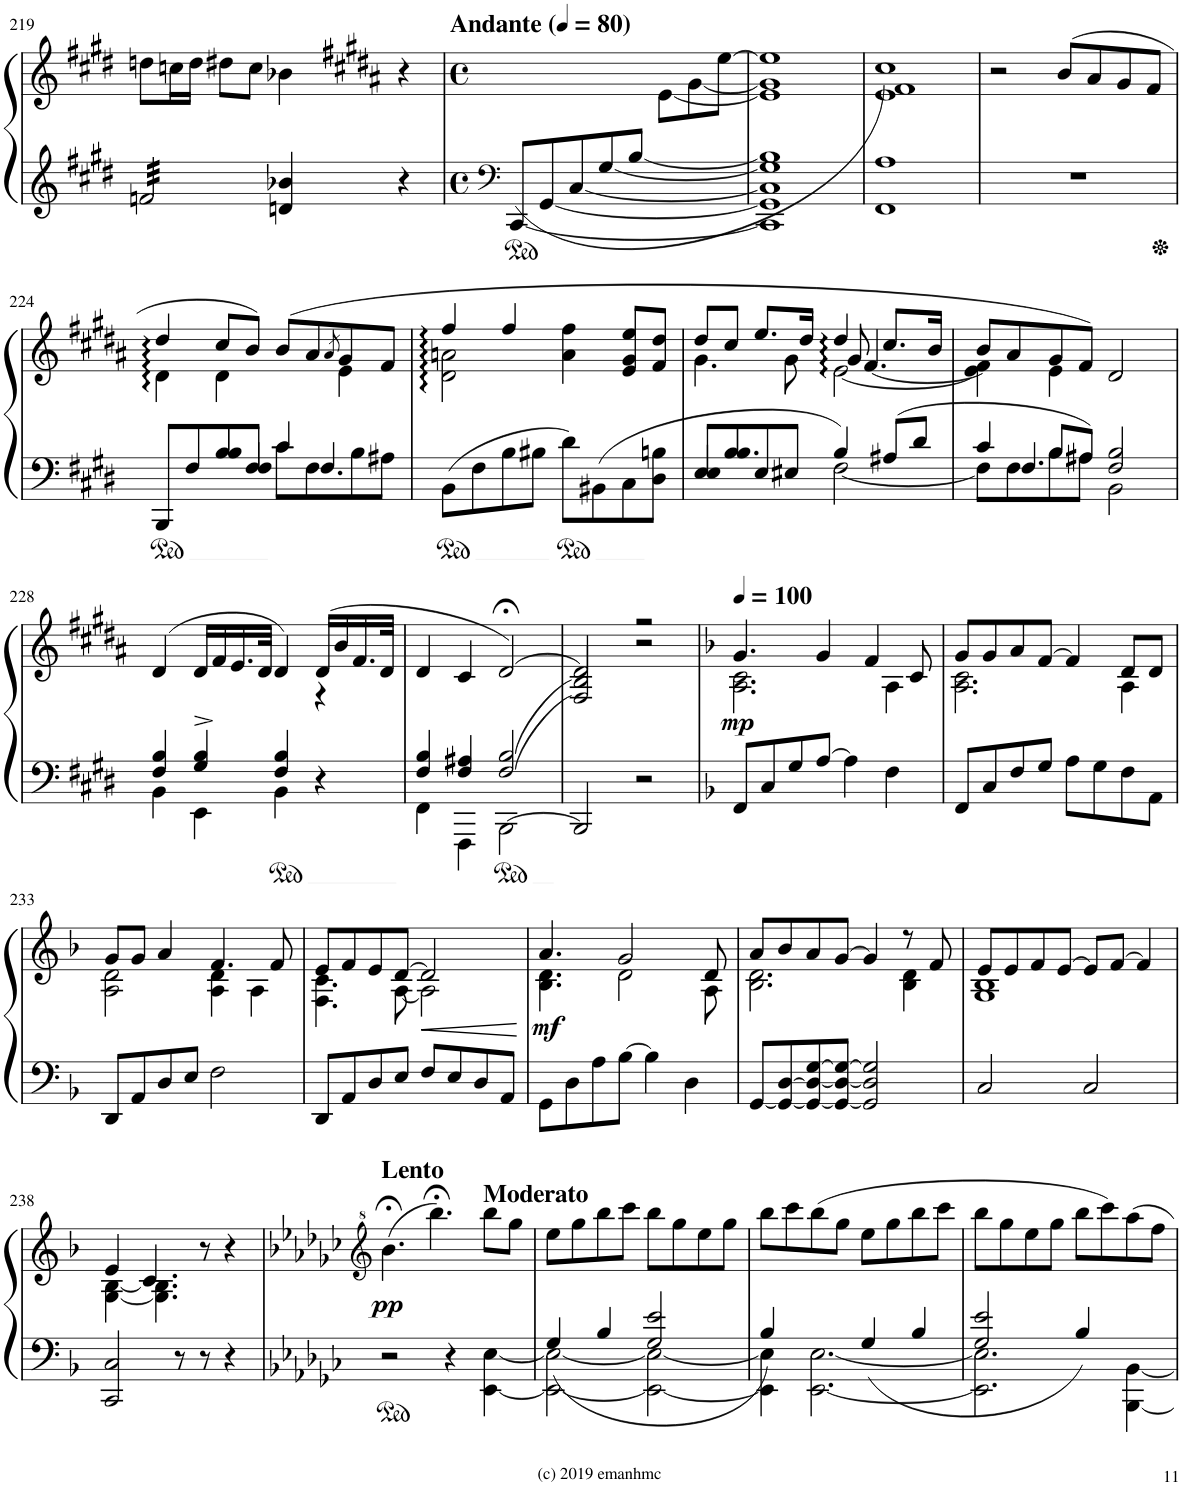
**kern	**kern	**dynam
*part1	*part1	*part1
*staff2	*staff1	*staff1/2
*I"Piano	*	*
*I'Pno.	*	*
!!LO:PB:g=z
*clefF4	*clefG2	*
*k[f#c#g#d#]	*k[f#c#g#d#]	*
*M4/4	*M4/4	*
*met(c)	*met(c)	*
=219	=219	=219
2fn@32@/	8ddn\L	.
.	16ccn\L	.
.	16dd\JJ	.
.	8dd#X\L	.
.	8cc\J	.
4dn/ 4b-X/	4b-X\	.
4r	4r	.
=220	=220	=220
*clefF4	*	*
*M4/4	*M4/4	*
*met(c)	*met(c)	*
*	*MM80	*
*	*^	*
!	!LO:TX:a:B:t=Andante	!	!
([8CC#/L	1ryy	8ryy	.
*	*v	*v	*
[8GG#/	.	.
[8C#/	.	.
[8G#/	.	.
[8B/J	.	.
*	*^	*
4.ryy	.	[<8e\L	.
.	.	[<8g#\	.
.	.	[8ee\J	.
*	*v	*v	*
=221	=221	=221
1CC#] 1GG#] 1C#] 1G#] 1B]	1e] 1g#] 1ee]	.
=222	=222	=222
1FF# 1A	1e 1f# 1cc#)	.
=223	=223	=223
1r	2r	.
.	(>8b/L	.
.	8a#/	.
.	8g#/	.
.	8f#/J	.
!!LO:LB:g=z
=224	=224	=224
*^	*^	*
*	*^	*	*	*
8BBB/L	4ryy	4.ryy	4dd#/	4d#\	.
8F#/	.	.	.	.	.
8B/	4B/	.	8cc#/L	4d#\	.
8F#/J	.	4F#/	8b/J)	.	.
8c#\L	4c#/	.	(8b/L	4ryy	.
8F#\	.	4.F#/	8a#/	.	.
.	.	.	8qa#/	.	.
8B\	4ryy	.	8g#/	4e\	.
8A#X\J	.	.	8f#/J	.	.
*v	*v	*v	*	*	*
=225	=225	=225	=225
*	*	*^	*
8BB\L	4ff#/	2d#\ 2an\	2d# 2an 2ff#	.
8F#\	.	.	.	.
8B\	4ff#/	.	.	.
8B#X\J	.	.	.	.
8d#\L	4a\ 4ff#\	2ryy	2ryy	.
8BB#X\	.	.	.	.
8C#\	8e/ 8g#/ 8ee/L	.	.	.
8D#\ 8Bn\J	8f#/ 8dd#/J	.	.	.
=226	=226	=226	=226	=226
*^	*	*	*	*
*	*^	*	*	*	*
8E/L	4E/	8ryy	8dd#/L	4.g#\	2ryy	.
8B/	.	4.B/	8cc#/J	.	.	.
8E/	4ryy	.	8.ee/L	.	.	.
8E#X/J	.	.	.	8g#\	.	.
.	.	.	16dd#/Jk	.	.	.
4B/	[2F#\	2ryy	4dd#/	[2e\	8g#/	.
.	.	.	.	.	[<4.f#/	.
8A#X/L	.	.	8.cc#/L	.	.	.
8d#/J	.	.	.	.	.	.
.	.	.	16b/Jk	.	.	.
=227	=227	=227	=227	=227	=227	=227
*	*	*^	*	*	*	*
2ryy	4c#/	8F#\L]	8ryy	8b/L	4e\]	4f#]	.
.	.	8F#\	4.F#/	8a#/	.	.	.
.	8B/L	8B\	.	8g#/	4e\	2.ryy	.
.	8A#X/J	8A#\J	.	8f#/J)	.	.	.
2F#/ 2B/	2BB\	2ryy	2ryy	2d#/	2ryy	.	.
*	*v	*v	*v	*	*	*	*
*	*	*	*v	*v	*
!!LO:LB:g=z
=228	=228	=228	=228	=228
4F#/ 4B/	4BB\	(>4d#/	2.ryy	.
4G#/^ 4B/^	4EE\	16d#/LL	.	.
.	.	16f#/	.	.
.	.	16.e/	.	.
.	.	32d#/JJk	.	.
4F#/ 4B/	4BB\	4d#/)	.	.
4ryy	4r	(>16d#/LL	4r	.
.	.	16b/	.	.
.	.	16.f#/	.	.
.	.	32d#/JJk	.	.
*	*	*v	*v	*
=229	=229	=229	=229
4F#/ 4B/	4FF#\	4d#/	.
4F#/ 4A#X/	4FFF#\	4c#/	.
[2F#/;< [2B/;<	[2BBB\	[2d#/)	.
*v	*v	*	*
=230	=230	=230
*	*^	*
2BBB/]	2d#/]	2F#/] 2B/]	.
2r	2r	2r	.
=231	=231	=231	=231
*k[b-]	*k[b-]	*	*
*	*MM100	*	*
!	!	!	!LO:DY:a=2
8FF/L	4.g/	2.A\ 2.c\	mp
8C/	.	.	.
8G/	.	.	.
[8A/J	4g/	.	.
4A\]	.	.	.
.	4f/	.	.
4F\	.	4A\	.
.	8c/	.	.
=232	=232	=232	=232
8FF/L	8g/L	2.A\ 2.c\	.
8C/	8g/	.	.
8F/	8a/	.	.
8G/J	[8f/J	.	.
8A\L	4f/]	.	.
8G\	.	.	.
8F\	8d/L	4A\	.
8AA\J	8d/J	.	.
!!LO:LB:g=z	!!
=233	=233	=233	=233
8DD/L	8g/L	2A\ 2d\	.
8AA/	8g/J	.	.
8D/	4a/	.	.
8E/J	.	.	.
2F\	4.f/	4A\ 4d\	.
.	.	4A\	.
.	8f/	.	.
=234	=234	=234	=234
8DD/L	8e/L	4.F\ 4.c\	.
8AA/	8f/	.	.
8D/	8e/	.	.
8E/J	[8d/J	[8A\	.
!	!	!	!LO:HP:b
8F/L	2d/]	2A\]	<
8E/	.	.	.
8D/	.	.	.
8AA/J	.	.	.
*	*v	*v	*
.	.	[
=235	=235	=235
*	*^	*
!	!	!	!LO:DY:b
8GG\L	4.a/	4.B-\ 4.d\	mf
8D\	.	.	.
8A\	.	.	.
[8B-\J	2g/	2d\	.
4B-\]	.	.	.
4D\	.	.	.
.	8d/	8A\	.
=236	=236	=236	=236
[8GG/L	8a/L	2.B-\ 2.d\	.
8GG/_ [8D/	8b-/	.	.
8GG/_ 8D/_ [8G/	8a/	.	.
8GG/_ 8D/_ 8G/_J	[8g/J	.	.
2GG/] 2D/] 2G/]	4g/]	.	.
.	8r	4B-\ 4d\	.
.	8f/	.	.
=237	=237	=237	=237
2C/	8e/L	1G 1B-	.
.	8e/	.	.
.	8f/	.	.
.	[8e/J	.	.
2C/	8e/L]	.	.
.	[8f/J	.	.
.	4f/]	.	.
!!LO:LB:g=z	!!
=238	=238	=238	=238
2CC/ 2C/	4e/	[4G\ [4B-\	.
.	4.c/	4.G\] 4.B-\]	.
8r	.	.	.
8r	8r	4.ryy	.
4r	4r	.	.
*	*v	*v	*
=239	=239	=239
*	*clefG^2	*
*k[b-e-a-d-g-c-]	*k[b-e-a-d-g-c-]	*
!	!LO:TX:a:B:t=Lento	!
!	!	!LO:DY:b
2r	(4.bb-;<\	pp
.	4.bbb-;<\)	.
4r	.	.
!	!LO:TX:a:B:t=Moderato	!
[4EE-\ [4E-\	8bbb-\L	.
.	8ggg-\J	.
=240	=240	=240
*^	*	*
2EE-\_ 2E-\_	4G-/	8eee-\L	.
.	.	8ggg-\	.
.	4B-/	8bbb-\	.
.	.	8cccc-\J	.
2EE-\_ 2E-\_	2G-/ 2e-/	8bbb-\L	.
.	.	8ggg-\	.
.	.	8eee-\	.
.	.	8ggg-\J	.
=241	=241	=241	=241
4EE-\] 4E-\]	4B-/	8bbb-\L	.
.	.	8cccc-\	.
[2.EE-\ [2.E-\	4ryy	(8bbb-\	.
.	.	8ggg-\J	.
.	4G-/	8eee-\L	.
.	.	8ggg-\	.
.	4B-/	8bbb-\	.
.	.	8cccc-\J	.
=242	=242	=242	=242
2.EE-\] 2.E-\]	2G-/ 2e-/	8bbb-\L	.
.	.	8ggg-\	.
.	.	8eee-\	.
.	.	8ggg-\J	.
.	4B-/	8bbb-\L	.
.	.	8cccc-\)	.
[4BBB-\ [4BB-\	4ryy	8aaa-\	.
.	.	8fff\J	.
*v	*v	*	*
=	=	=
*-	*-	*-
